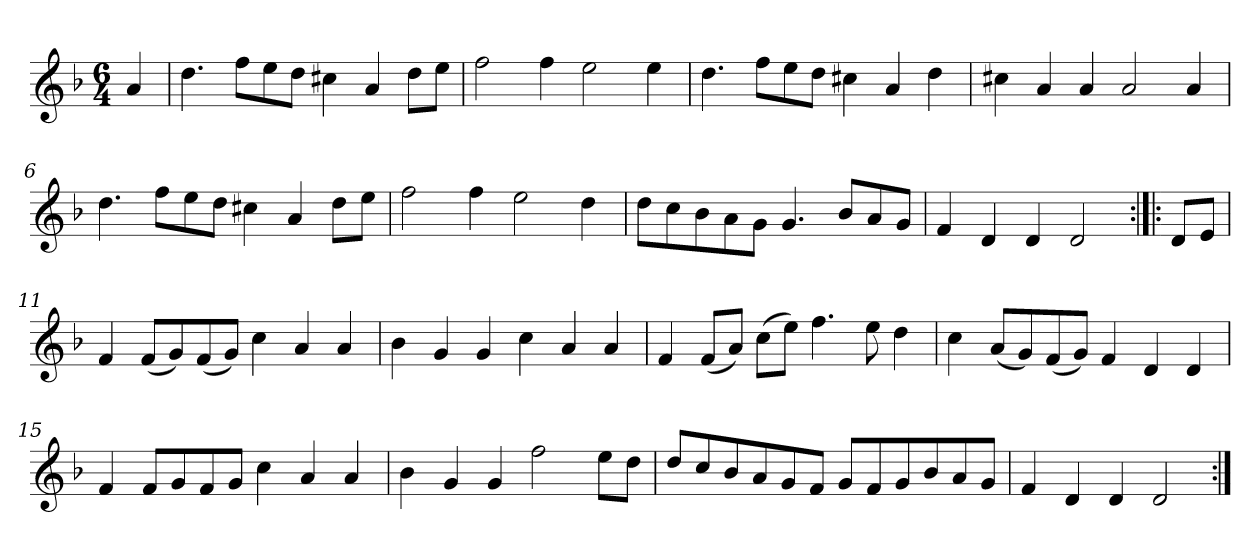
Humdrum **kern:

**kern
*part1
*staff1
*clefG2
*k[b-]
*d:
*M6/4
=1
4a/
=2
4.dd\
8ff\L
8ee\
8dd\J
4cc#X\
4a/
8dd\L
8ee\J
=3
2ff\
4ff\
2ee\
4ee\
=4
4.dd\
8ff\L
8ee\
8dd\J
4cc#X\
4a/
4dd\
=5
4cc#X\
4a/
4a/
2a/
4a/
=6
4.dd\
8ff\L
8ee\
8dd\J
4cc#X\
4a/
8dd\L
8ee\J
!!LO:LB:g=z
=7
2ff\
4ff\
2ee\
4dd\
=8
8dd\L
8cc\
8b-\
8a\
8g\J
4.g/
8b-/L
8a/
8g/J
=9
4f/
4d/
4d/
2d/
=10:|!|:
8d/L
8e/J
=11
4f/
(<8f/L
8g/)
(<8f/
8g/J)
4cc\
4a/
4a/
=12
4b-\
4g/
4g/
4cc\
4a/
4a/
!!LO:LB:g=z
=13
4f/
(<8f/L
8a/J)
(>8cc\L
8ee\J)
4.ff\
8ee\
4dd\
=14
4cc\
(<8a/L
8g/)
(<8f/
8g/J)
4f/
4d/
4d/
=15
4f/
8f/L
8g/
8f/
8g/J
4cc\
4a/
4a/
=16
4b-\
4g/
4g/
2ff\
8ee\L
8dd\J
=17
8dd/L
8cc/
8b-/
8a/
8g/
8f/J
8g/L
8f/
8g/
8b-/
8a/
8g/J
!!LO:LB:g=z
=18
4f/
4d/
4d/
2d/
=:|!
*-
